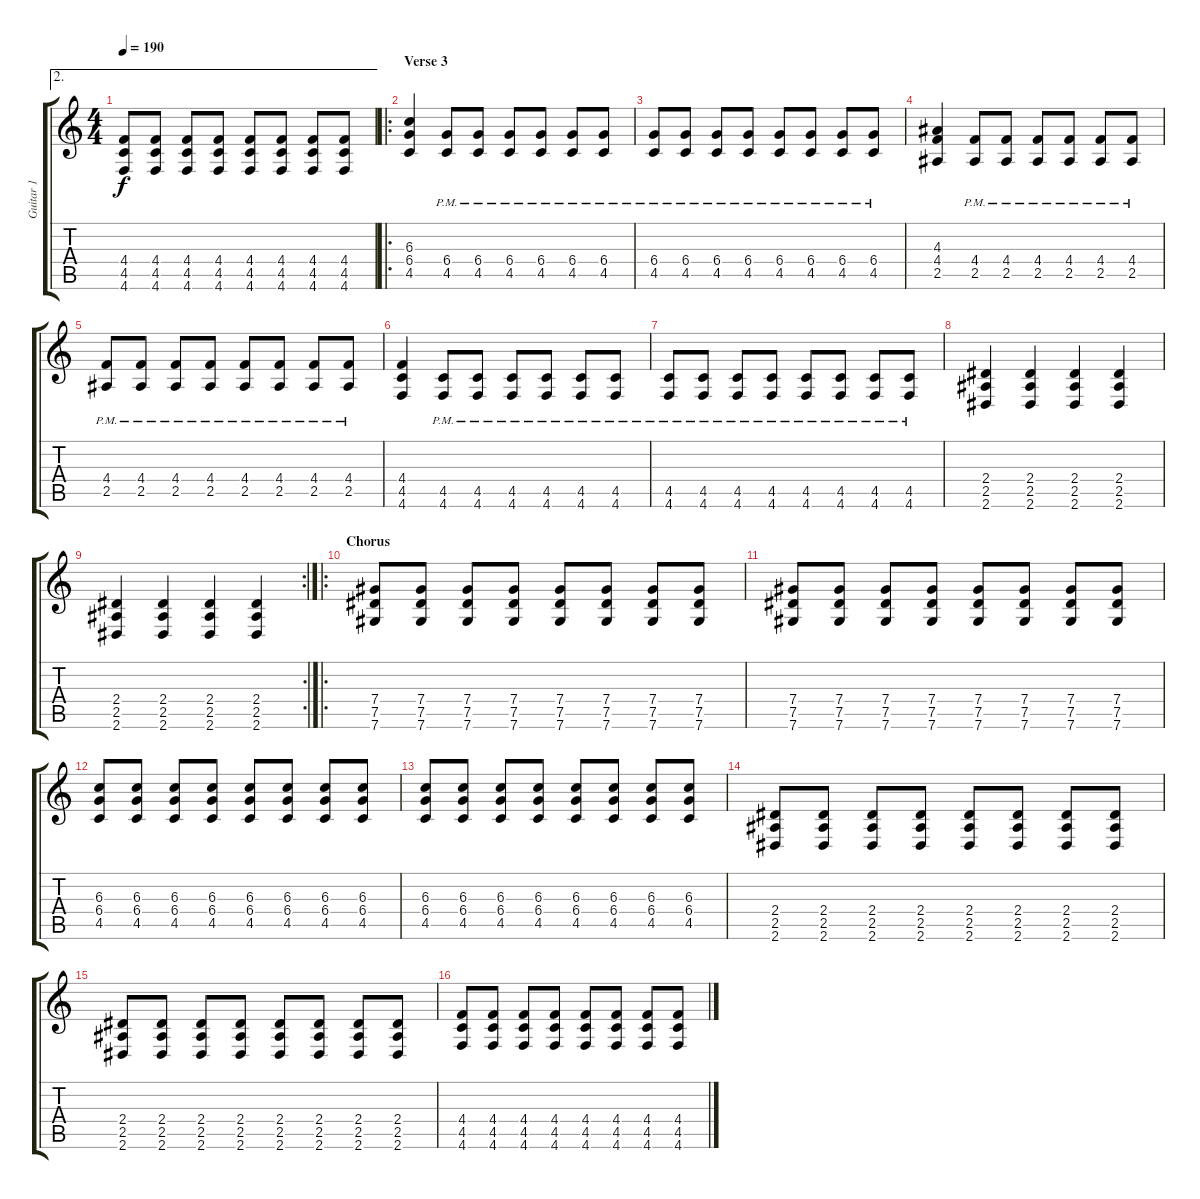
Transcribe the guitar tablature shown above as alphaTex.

\track ("Guitar 1" "Guitar 1") {instrument distortionguitar}
\staff {score tabs}
\tuning (Eb4 Bb3 Gb3 Db3 Ab2 Db2) {hide}
\ae 2
\ts (4 4)
\tempo 190
\clef g2
\ks c
(4.4 4.5 4.6).8{dy f} (4.4 4.5 4.6).8 (4.4 4.5 4.6).8 (4.4 4.5 4.6).8 (4.4 4.5 4.6).8 (4.4 4.5 4.6).8 (4.4 4.5 4.6).8 (4.4 4.5 4.6).8 |
\ro
\section ("" "Verse 3")
(6.3 6.4 4.5).4{instrument distortionguitar} (6.4{pm} 4.5{pm}).8 (6.4{pm} 4.5{pm}).8 (6.4{pm} 4.5{pm}).8 (6.4{pm} 4.5{pm}).8 (6.4{pm} 4.5{pm}).8 (6.4{pm} 4.5{pm}).8 |
(6.4{pm} 4.5{pm}).8 (6.4{pm} 4.5{pm}).8 (6.4{pm} 4.5{pm}).8 (6.4{pm} 4.5{pm}).8 (6.4{pm} 4.5{pm}).8 (6.4{pm} 4.5{pm}).8 (6.4{pm} 4.5{pm}).8 (6.4{pm} 4.5{pm}).8 |
(4.3 4.4 2.5).4 (4.4{pm} 2.5{pm}).8 (4.4{pm} 2.5{pm}).8 (4.4{pm} 2.5{pm}).8 (4.4{pm} 2.5{pm}).8 (4.4{pm} 2.5{pm}).8 (4.4{pm} 2.5{pm}).8 |
(4.4{pm} 2.5{pm}).8 (4.4{pm} 2.5{pm}).8 (4.4{pm} 2.5{pm}).8 (4.4{pm} 2.5{pm}).8 (4.4{pm} 2.5{pm}).8 (4.4{pm} 2.5{pm}).8 (4.4{pm} 2.5{pm}).8 (4.4{pm} 2.5{pm}).8 |
(4.4 4.5 4.6).4 (4.5{pm} 4.6{pm}).8 (4.5{pm} 4.6{pm}).8 (4.5{pm} 4.6{pm}).8 (4.5{pm} 4.6{pm}).8 (4.5{pm} 4.6{pm}).8 (4.5{pm} 4.6{pm}).8 |
(4.5{pm} 4.6{pm}).8 (4.5{pm} 4.6{pm}).8 (4.5{pm} 4.6{pm}).8 (4.5{pm} 4.6{pm}).8 (4.5{pm} 4.6{pm}).8 (4.5{pm} 4.6{pm}).8 (4.5{pm} 4.6{pm}).8 (4.5{pm} 4.6{pm}).8 |
(2.4 2.5 2.6).4 (2.4 2.5 2.6).4 (2.4 2.5 2.6).4 (2.4 2.5 2.6).4 |
\rc 2
(2.4 2.5 2.6).4 (2.4 2.5 2.6).4 (2.4 2.5 2.6).4 (2.4 2.5 2.6).4 |
\ro
\section ("" "Chorus")
(7.4 7.5 7.6).8 (7.4 7.5 7.6).8 (7.4 7.5 7.6).8 (7.4 7.5 7.6).8 (7.4 7.5 7.6).8 (7.4 7.5 7.6).8 (7.4 7.5 7.6).8 (7.4 7.5 7.6).8 |
(7.4 7.5 7.6).8 (7.4 7.5 7.6).8 (7.4 7.5 7.6).8 (7.4 7.5 7.6).8 (7.4 7.5 7.6).8 (7.4 7.5 7.6).8 (7.4 7.5 7.6).8 (7.4 7.5 7.6).8 |
(6.3 6.4 4.5).8 (6.3 6.4 4.5).8 (6.3 6.4 4.5).8 (6.3 6.4 4.5).8 (6.3 6.4 4.5).8 (6.3 6.4 4.5).8 (6.3 6.4 4.5).8 (6.3 6.4 4.5).8 |
(6.3 6.4 4.5).8 (6.3 6.4 4.5).8 (6.3 6.4 4.5).8 (6.3 6.4 4.5).8 (6.3 6.4 4.5).8 (6.3 6.4 4.5).8 (6.3 6.4 4.5).8 (6.3 6.4 4.5).8 |
(2.4 2.5 2.6).8 (2.4 2.5 2.6).8 (2.4 2.5 2.6).8 (2.4 2.5 2.6).8 (2.4 2.5 2.6).8 (2.4 2.5 2.6).8 (2.4 2.5 2.6).8 (2.4 2.5 2.6).8 |
(2.4 2.5 2.6).8 (2.4 2.5 2.6).8 (2.4 2.5 2.6).8 (2.4 2.5 2.6).8 (2.4 2.5 2.6).8 (2.4 2.5 2.6).8 (2.4 2.5 2.6).8 (2.4 2.5 2.6).8 |
(4.4 4.5 4.6).8 (4.4 4.5 4.6).8 (4.4 4.5 4.6).8 (4.4 4.5 4.6).8 (4.4 4.5 4.6).8 (4.4 4.5 4.6).8 (4.4 4.5 4.6).8 (4.4 4.5 4.6).8
